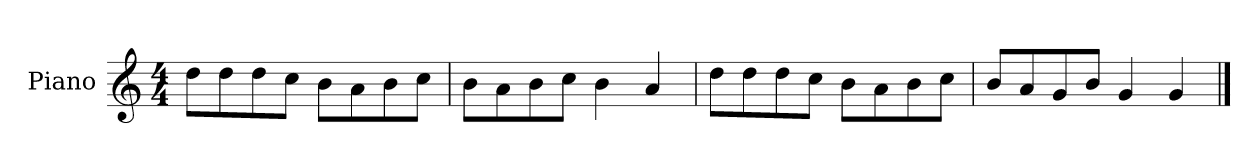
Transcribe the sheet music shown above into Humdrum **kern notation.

**kern
*part1
*staff1
*I"Piano
*I'P-no
*clefG2
*k[]
*M4/4
*MM90
=1
8dd\L
8dd\
8dd\
8cc\J
8b\L
8a\
8b\
8cc\J
=2
8b\L
8a\
8b\
8cc\J
4b\
4a/
=3
8dd\L
8dd\
8dd\
8cc\J
8b\L
8a\
8b\
8cc\J
=4
8b/L
8a/
8g/
8b/J
4g/
4g/
==
*-
